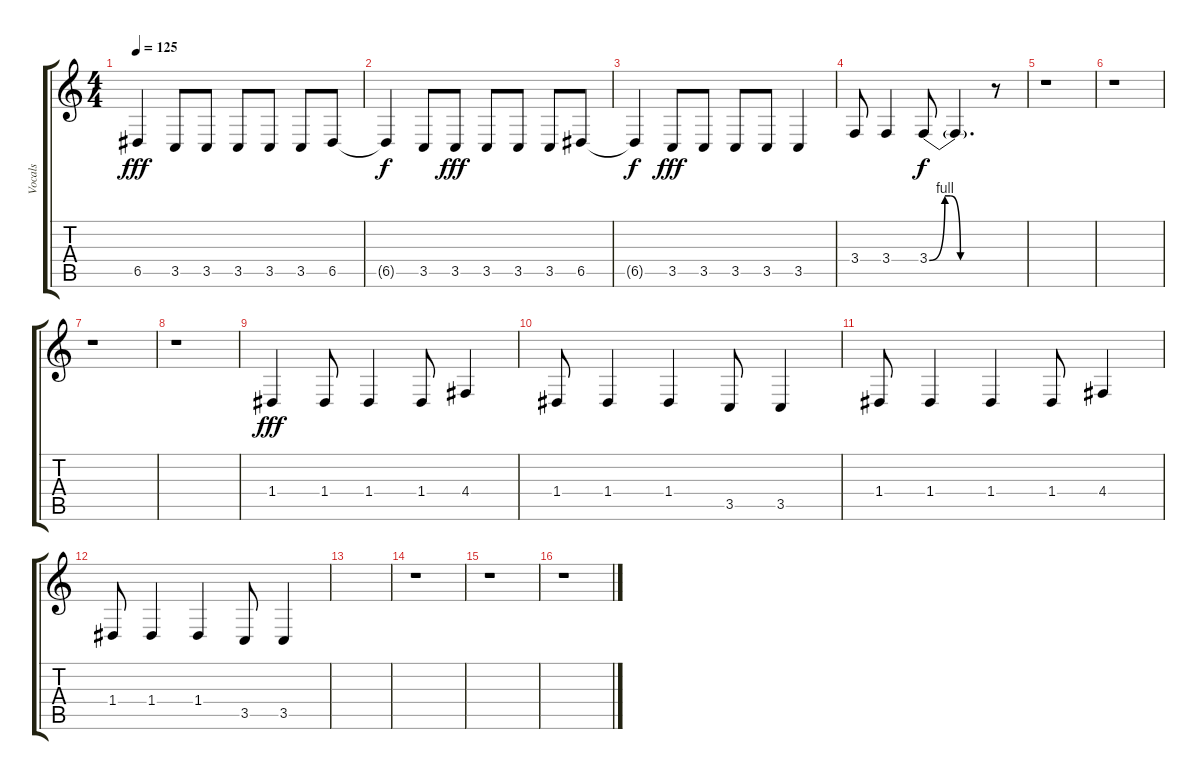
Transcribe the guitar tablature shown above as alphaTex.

\track ("Vocals" "Vocals") {instrument rockorgan}
\staff {score tabs}
\tuning (E4 B3 G3 D3 A2 E2) {hide}
\ts (4 4)
\tempo 125
\clef g2
\ks c
6.5.4{dy fff} 3.5.8 3.5.8 3.5.8 3.5.8 3.5.8 6.5.8 |
6.5{t}.4{dy f} 3.5.8 3.5.8{dy fff} 3.5.8 3.5.8 3.5.8 6.5.8 |
6.5{t}.4{dy f} 3.5.8{dy fff} 3.5.8 3.5.8 3.5.8 3.5.4 |
3.4.8 3.4.4 3.4{be (custom 0 0 15 4 20 4 30 0 45 0 60 0)}.8{dy f} 3.4{t}.4{d} r.8 |
r.1 |
r.1 |
r.1 |
r.1 |
1.4.4{dy fff} 1.4.8 1.4.4 1.4.8 4.4.4 |
1.4.8 1.4.4 1.4.4 3.5.8 3.5.4 |
1.4.8 1.4.4 1.4.4 1.4.8 4.4.4 |
1.4.8 1.4.4 1.4.4 3.5.8 3.5.4 |
|
r.1 |
r.1 |
r.1
